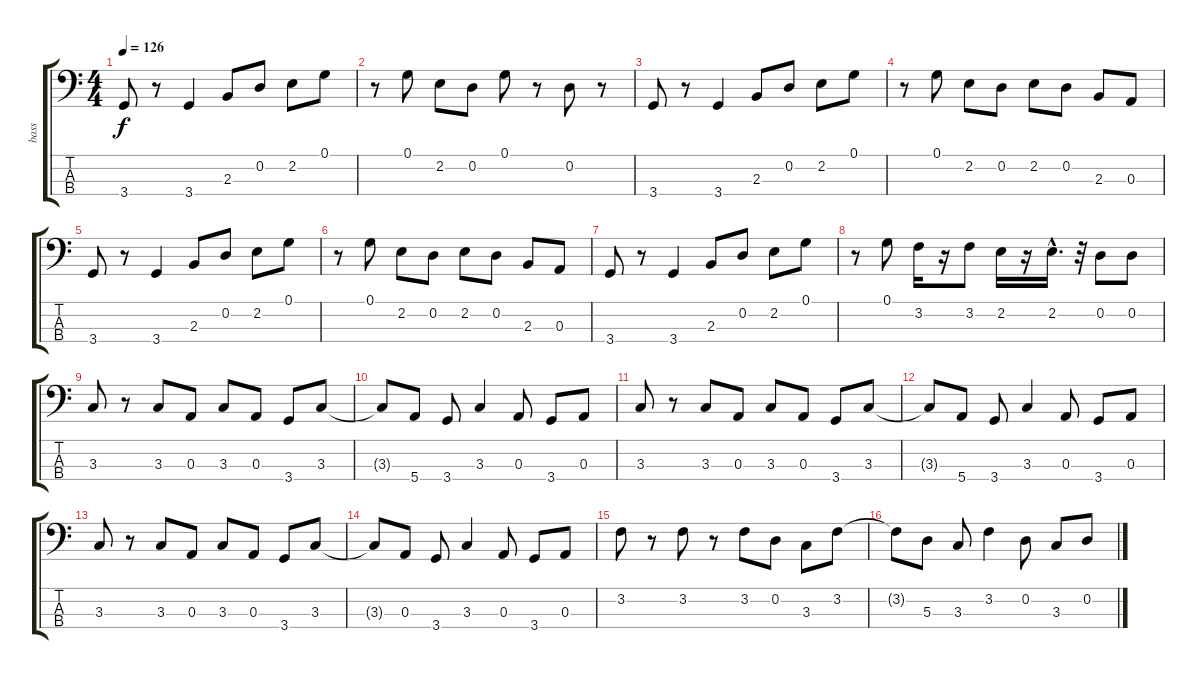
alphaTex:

\track ("bass" "bass") {instrument electricbassfinger}
\staff {score tabs}
\tuning (G2 D2 A1 E1) {hide}
\ts (4 4)
\tempo 126
\clef f4
\ks c
3.4.8{dy f} r.8 3.4.4 2.3.8 0.2.8 2.2.8 0.1.8 |
r.8 0.1.8 2.2.8 0.2.8 0.1.8 r.8 0.2.8 r.8 |
3.4.8 r.8 3.4.4 2.3.8 0.2.8 2.2.8 0.1.8 |
r.8 0.1.8 2.2.8 0.2.8 2.2.8 0.2.8 2.3.8 0.3.8 |
3.4.8 r.8 3.4.4 2.3.8 0.2.8 2.2.8 0.1.8 |
r.8 0.1.8 2.2.8 0.2.8 2.2.8 0.2.8 2.3.8 0.3.8 |
3.4.8 r.8 3.4.4 2.3.8 0.2.8 2.2.8 0.1.8 |
r.8 0.1.8 3.2.16 r.16 3.2.8 2.2.16 r.16 2.2{hac}.16{d} r.32 0.2.8 0.2.8 |
3.3.8 r.8 3.3.8 0.3.8 3.3.8 0.3.8 3.4.8 3.3.8 |
3.3{t}.8 5.4.8 3.4.8 3.3.4 0.3.8 3.4.8 0.3.8 |
3.3.8 r.8 3.3.8 0.3.8 3.3.8 0.3.8 3.4.8 3.3.8 |
3.3{t}.8 5.4.8 3.4.8 3.3.4 0.3.8 3.4.8 0.3.8 |
3.3.8 r.8 3.3.8 0.3.8 3.3.8 0.3.8 3.4.8 3.3.8 |
3.3{t}.8 0.3.8 3.4.8 3.3.4 0.3.8 3.4.8 0.3.8 |
3.2.8 r.8 3.2.8 r.8 3.2.8 0.2.8 3.3.8 3.2.8 |
3.2{t}.8 5.3.8 3.3.8 3.2.4 0.2.8 3.3.8 0.2.8
